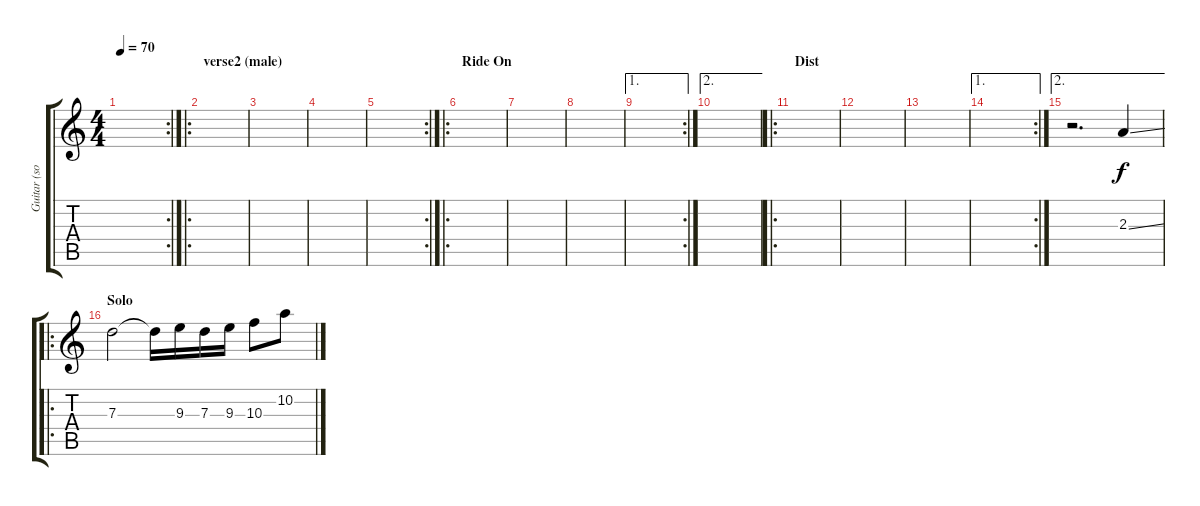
\track ("Guitar (solo)" "Guitar (so") {instrument overdrivenguitar}
\staff {score tabs}
\tuning (E4 B3 G3 D3 A2 E2) {hide}
\rc 2
\ts (4 4)
\tempo 70
\clef g2
\ks c
|
\ro
\section ("" "verse2 (male)")
|
|
|
\rc 2
|
\ro
\section ("" "Ride On")
|
|
|
\ae 1
\rc 2
|
\ae 2
|
\ro
\section ("" "Dist")
|
|
|
\ae 1
\rc 2
|
\ae 2
r.2{d} 2.3{ss}.4 |
\ro
\section ("" "Solo")
7.3.2 7.3{t}.16 9.3.16 7.3.16 9.3.16 10.3.8 10.2.8
